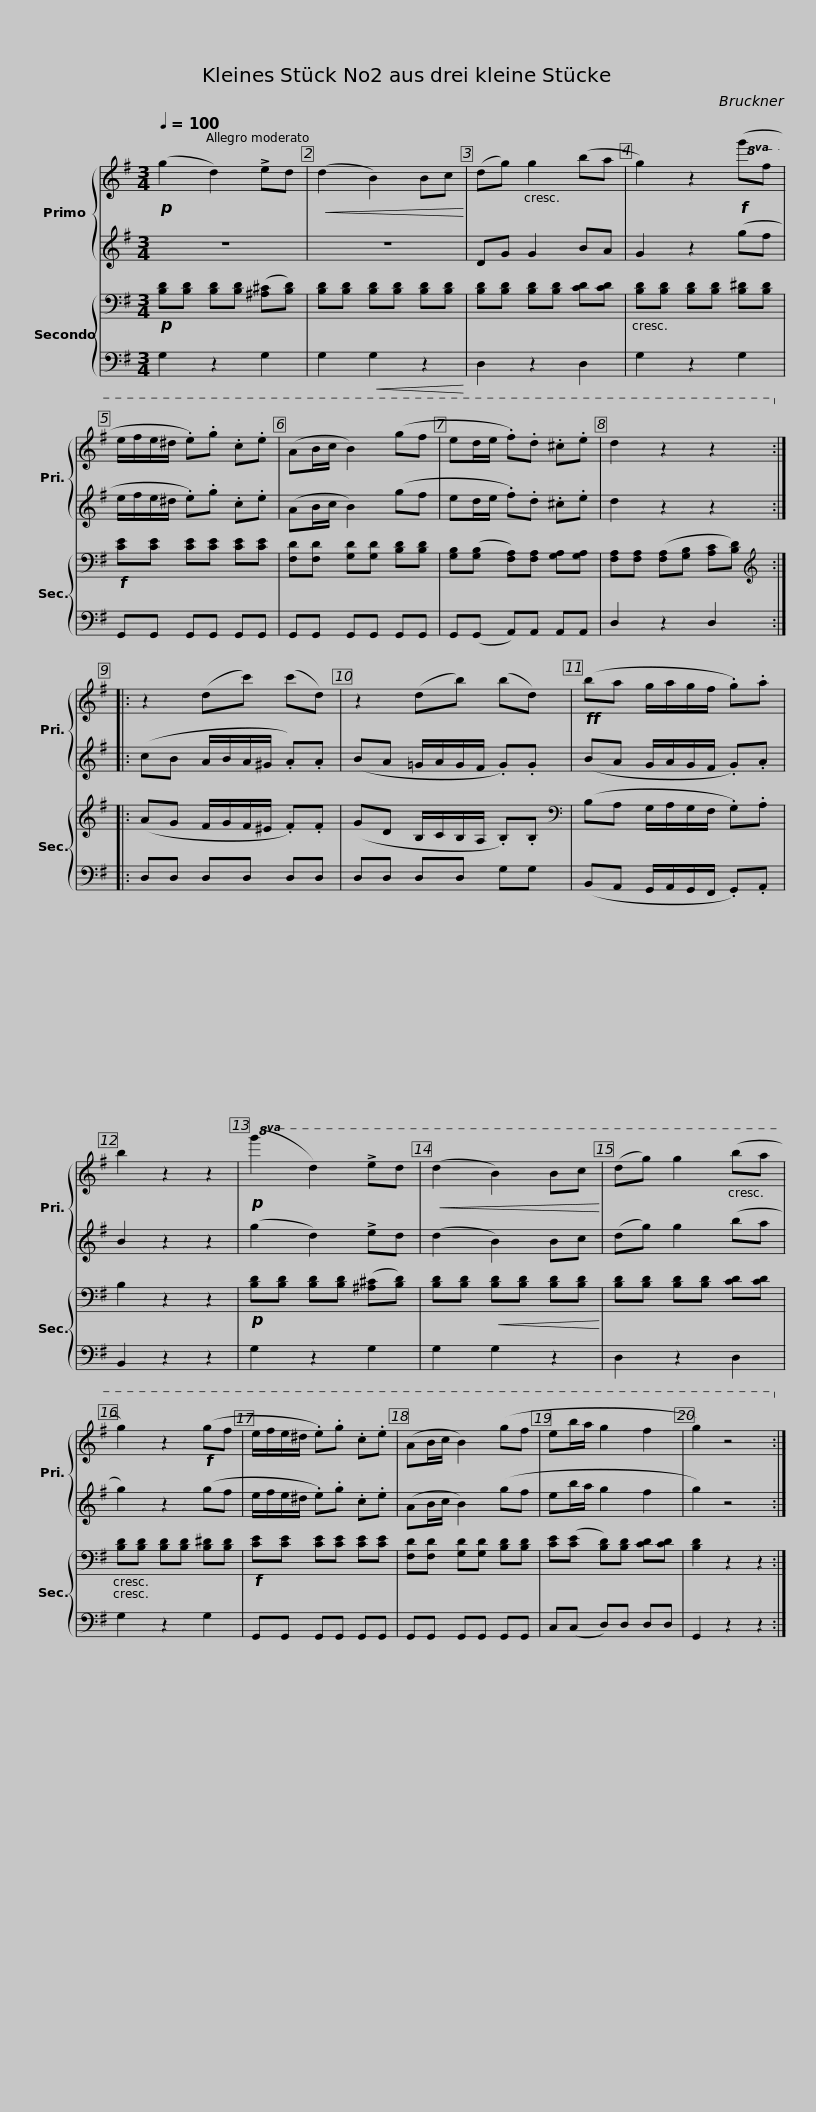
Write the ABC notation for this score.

X:1
%%score { 1 | 2 } { 3 | 4 }
L:1/8
Q:1/4=100
M:3/4
I:linebreak $
K:G
V:1 treble
V:2 treble
V:3 bass
V:4 bass
V:1
!p! (g2 d2) !>!ed |!<(! (d2 B2) Bc!<)! | (dg) g2 (ba | g2) z2!f!!8va(! (g'f' |$ e'/f'/e'/^d'/ .e').g' .c'.e' | %5
 (ab/c'/ b2) (g'f' | e'd'/e'/ .f').d' .^c'.e' | d'2 z2 z2!8va)! ::$ z2 (dc') (c'd) | z2 (db) (bd) | %10
!ff! (ba g/a/g/f/ .g).a | b2 z2 z2 |$!p!!8va(! (g'2 d'2) !>!e'd' |!<(! (d'2 b2) bc'!<)! | (d'g') g'2 (b'a' | %15
 g'2) z2!f! (g'f' |$ e'/f'/e'/^d'/ .e').g' .c'.e' | (ab/c'/ b2) (g'f' | e'b'/a'/ g'2 f'2 | g'2) z4!8va)! :| %20
V:2
 z6 | z6 | DG G2 BA | G2 z2 (gf |$ e/f/e/^d/ .e).g .c.e | %5
 (AB/c/ B2) (gf | ed/e/ .f).d .^c.e | d2 z2 z2 ::$ (cB A/B/A/^G/ .A).A | (BA =G/A/G/F/ .G).G | %10
 (BA G/A/G/F/ .G).A | B2 z2 z2 |$ (g2 d2) !>!ed | (d2 B2) Bc | (dg) g2 (ba | %15
 g2) z2 (gf |$ e/f/e/^d/ .e).g .c.e | (AB/c/ B2) (gf | eb/a/ g2 f2 | g2) z4 :| %20
V:3
!p! [B,D][B,D] [B,D][B,D] ([^A,^C][B,D]) | [B,D][B,D] [B,D][B,D] [B,D][B,D] | [B,D][B,D] [B,D][B,D] [CD][CD] | [B,D][B,D] [B,D][B,D] [B,^D][B,D] |$!f! [CE][CE] [CE][CE] [CE][CE] | %5
 [F,D][F,D] [G,D][G,D] [B,D][B,D] | [G,B,]([G,B,] [F,A,])[F,A,] [G,A,][G,A,] | [F,A,][F,A,] ([F,A,][G,B,] [A,C][B,D]) ::$[K:treble] (AG F/G/F/^E/ .F).F | (GD B,/C/B,/A,/ .B,).B, | %10
[K:bass] (B,A, G,/A,/G,/F,/ .G,).A, | B,2 z2 z2 |$!p! [B,D][B,D] [B,D][B,D] ([^A,^C][B,D]) | [B,D][B,D]!<(! [B,D][B,D] [B,D][B,D]!<)! | [B,D][B,D] [B,D][B,D] [CD][CD] | %15
 [B,D][B,D] [B,D][B,D] [B,^D][B,D] |$!f! [CE][CE] [CE][CE] [CE][CE] | [F,D][F,D] [G,D][G,D] [B,D][B,D] | [CE]([CE] [B,D])[B,D] [CD][CD] | [B,D]2 z2 z2 :| %20
V:4
 G,2 z2 G,2 | G,2!<(! G,2 z2!<)! | D,2 z2 D,2 | G,2 z2 G,2 |$ G,,G,, G,,G,, G,,G,, | %5
 G,,G,, G,,G,, G,,G,, | G,,(G,, A,,)A,, A,,A,, | D,2 z2 D,2 ::$ D,D, D,D, D,D, | D,D, D,D, G,G, | %10
 (B,,A,, G,,/A,,/G,,/F,,/ .G,,).A,, | B,,2 z2 z2 |$ G,2 z2 G,2 | G,2 G,2 z2 | D,2 z2 D,2 | %15
 G,2 z2 G,2 |$ G,,G,, G,,G,, G,,G,, | G,,G,, G,,G,, G,,G,, | C,(C, D,)D, D,D, | G,,2 z2 z2 :| %20
